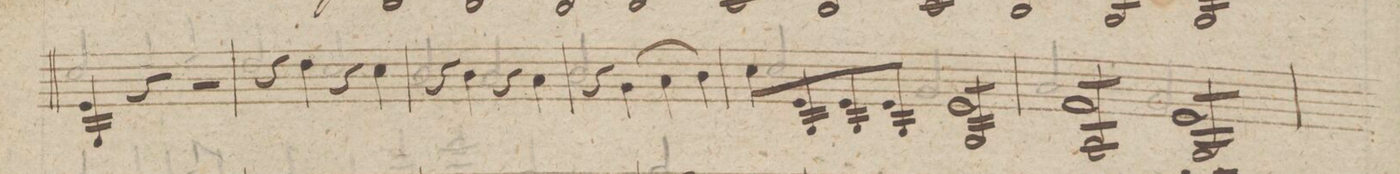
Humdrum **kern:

**kern	**dynam
*I"Violino 1mo	*
*clefG2	*
*k[]	*
*met(c|)	*
*M2/2	*
4e 4G/	.
4r	.
2r	.
=7	=7
4r	.
4dd\	.
4r	.
4cc\	.
=8	=8
4r	.
4b\	.
4r	.
4a\	.
=9	=9
4r	.
(4g\	.
4a\	.
4b\)	.
=10	=10
8cc\L	.
8e 8G/	.
8e 8G/	.
8eJ 8G/	.
8eL 8G/	.
8e 8G/	.
8e 8G/	.
8eJ 8G/	.
=11	=11
8fL 8A/	.
8f 8A/	.
8f 8A/	.
8fJ 8A/	.
8eL 8G/	.
8e 8G/	.
8e 8G/	.
8eJ 8G/	.
=12	=12
*-	*-
